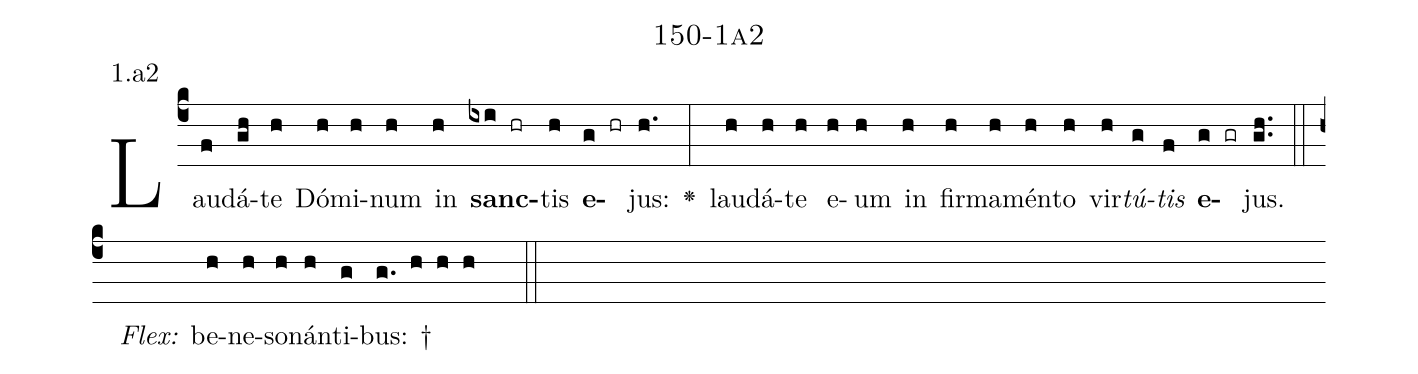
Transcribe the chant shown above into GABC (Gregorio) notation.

name: 150-1a2;
annotation: 1.a2;
%%
(c4)Lau(f)dá(gh)te(h) Dó(h)mi(h)num(h) in(h) <b>sanc</b>(ixi hr)tis(h) <b>e</b>(g hr)jus:(h.) <v>\greheightstar</v>(:) lau(h)dá(h)te(h) e(h)um(h) in(h) fir(h)ma(h)mén(h)to(h) vir(h)<i>tú</i>(g)<i>tis</i>(f) <b>e</b>(g gr)jus.(gh..) (::)
<i>Flex:</i>()  be(h)ne(h)so(h)nán(h)ti(g)bus: †(g. h h h  ::)

%E(h) u(h) o(g) u(f) a(g) e.(gh..) (::)
